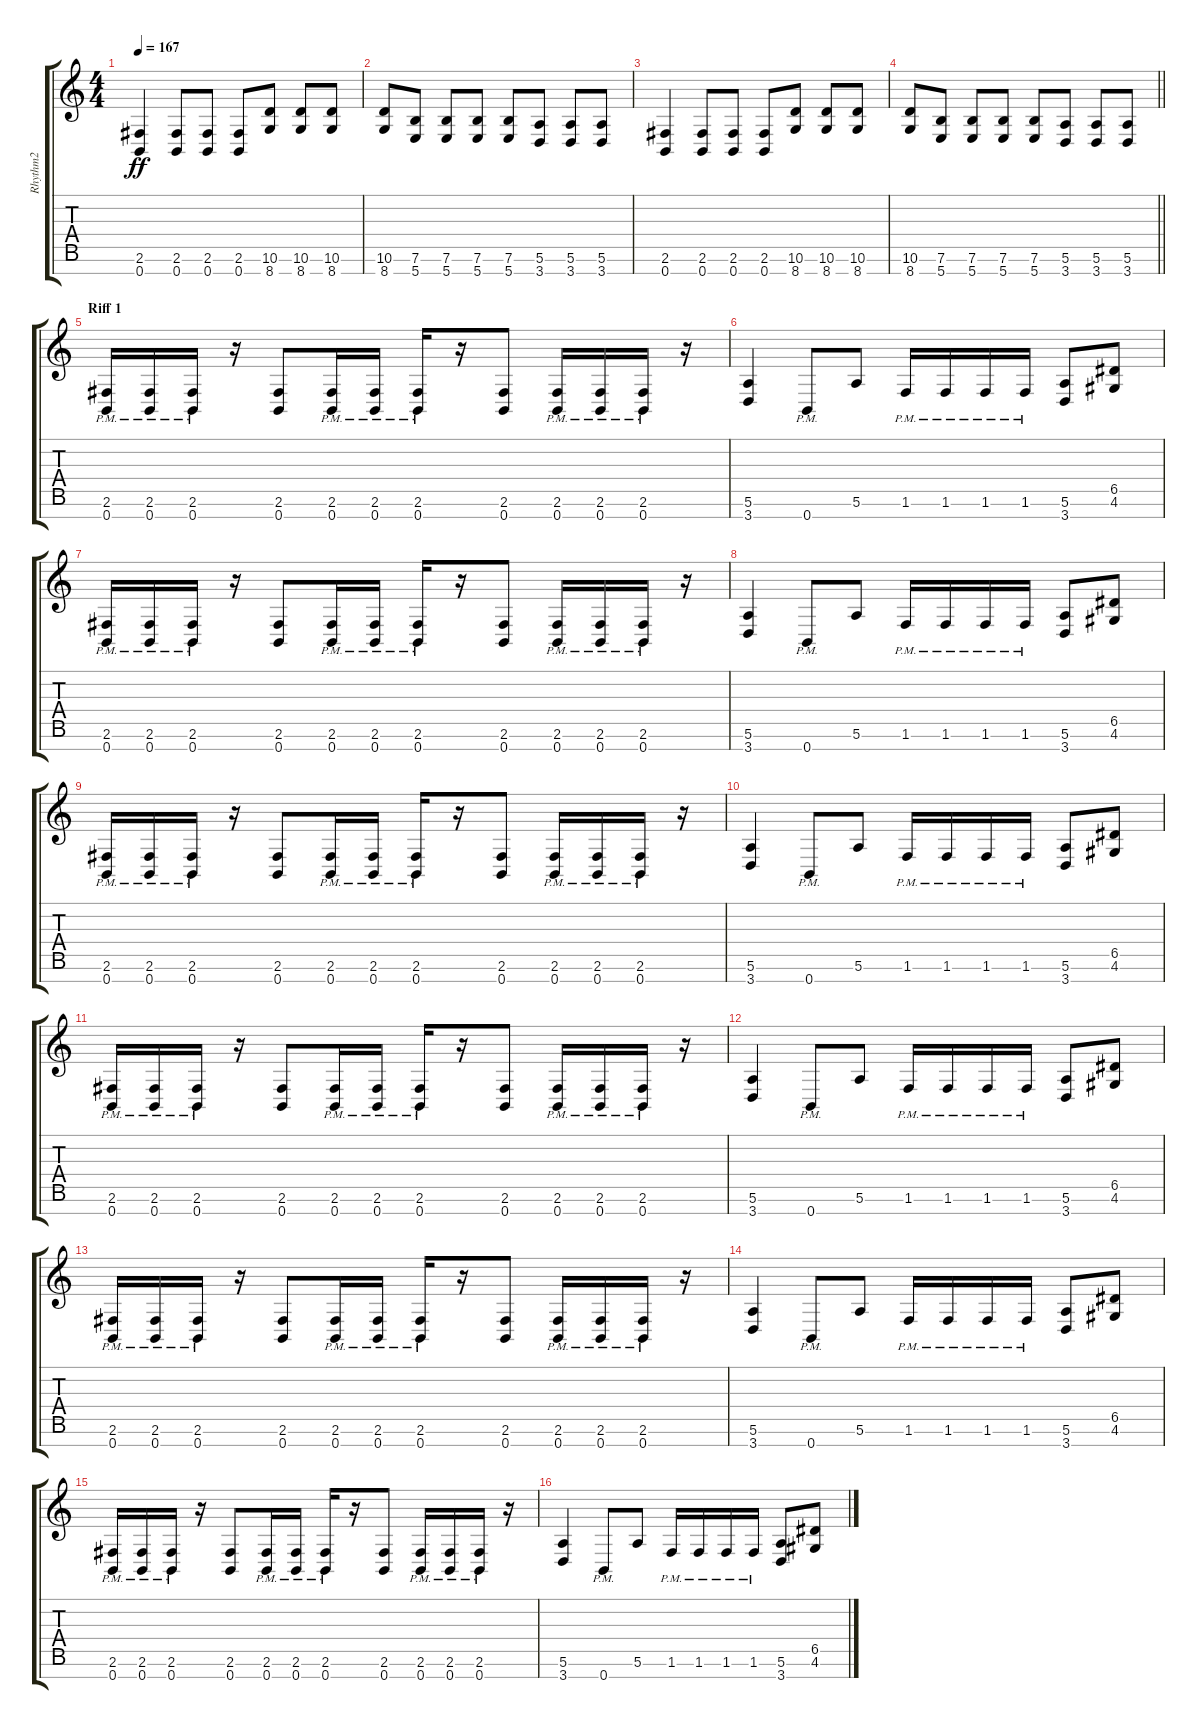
\track ("Rhythm2" "Rhythm2") {instrument overdrivenguitar}
\staff {score tabs}
\tuning (E4 B3 G3 D3 A2 E2 B1) {hide}
\ts (4 4)
\tempo 167
\clef g2
\ks c
(2.6 0.7).4{dy ff} (2.6 0.7).8 (2.6 0.7).8 (2.6 0.7).8 (10.6 8.7).8 (10.6 8.7).8 (10.6 8.7).8 |
(10.6 8.7).8 (7.6 5.7).8 (7.6 5.7).8 (7.6 5.7).8 (7.6 5.7).8 (5.6 3.7).8 (5.6 3.7).8 (5.6 3.7).8 |
(2.6 0.7).4 (2.6 0.7).8 (2.6 0.7).8 (2.6 0.7).8 (10.6 8.7).8 (10.6 8.7).8 (10.6 8.7).8 |
\barLineRight lightlight
(10.6 8.7).8 (7.6 5.7).8 (7.6 5.7).8 (7.6 5.7).8 (7.6 5.7).8 (5.6 3.7).8 (5.6 3.7).8 (5.6 3.7).8 |
\section ("" "Riff 1")
(2.6{pm} 0.7{pm}).16 (2.6{pm} 0.7{pm}).16 (2.6{pm} 0.7{pm}).16 r.16 (2.6 0.7).8 (2.6{pm} 0.7{pm}).16 (2.6{pm} 0.7{pm}).16 (2.6{pm} 0.7{pm}).16 r.16 (2.6 0.7).8 (2.6{pm} 0.7{pm}).16 (2.6{pm} 0.7{pm}).16 (2.6{pm} 0.7{pm}).16 r.16 |
(5.6 3.7).4 0.7{pm}.8 5.6.8 1.6{pm}.16 1.6{pm}.16 1.6{pm}.16 1.6{pm}.16 (5.6 3.7).8 (6.5 4.6).8 |
(2.6{pm} 0.7{pm}).16 (2.6{pm} 0.7{pm}).16 (2.6{pm} 0.7{pm}).16 r.16 (2.6 0.7).8 (2.6{pm} 0.7{pm}).16 (2.6{pm} 0.7{pm}).16 (2.6{pm} 0.7{pm}).16 r.16 (2.6 0.7).8 (2.6{pm} 0.7{pm}).16 (2.6{pm} 0.7{pm}).16 (2.6{pm} 0.7{pm}).16 r.16 |
(5.6 3.7).4 0.7{pm}.8 5.6.8 1.6{pm}.16 1.6{pm}.16 1.6{pm}.16 1.6{pm}.16 (5.6 3.7).8 (6.5 4.6).8 |
(2.6{pm} 0.7{pm}).16 (2.6{pm} 0.7{pm}).16 (2.6{pm} 0.7{pm}).16 r.16 (2.6 0.7).8 (2.6{pm} 0.7{pm}).16 (2.6{pm} 0.7{pm}).16 (2.6{pm} 0.7{pm}).16 r.16 (2.6 0.7).8 (2.6{pm} 0.7{pm}).16 (2.6{pm} 0.7{pm}).16 (2.6{pm} 0.7{pm}).16 r.16 |
(5.6 3.7).4 0.7{pm}.8 5.6.8 1.6{pm}.16 1.6{pm}.16 1.6{pm}.16 1.6{pm}.16 (5.6 3.7).8 (6.5 4.6).8 |
(2.6{pm} 0.7{pm}).16 (2.6{pm} 0.7{pm}).16 (2.6{pm} 0.7{pm}).16 r.16 (2.6 0.7).8 (2.6{pm} 0.7{pm}).16 (2.6{pm} 0.7{pm}).16 (2.6{pm} 0.7{pm}).16 r.16 (2.6 0.7).8 (2.6{pm} 0.7{pm}).16 (2.6{pm} 0.7{pm}).16 (2.6{pm} 0.7{pm}).16 r.16 |
(5.6 3.7).4 0.7{pm}.8 5.6.8 1.6{pm}.16 1.6{pm}.16 1.6{pm}.16 1.6{pm}.16 (5.6 3.7).8 (6.5 4.6).8 |
(2.6{pm} 0.7{pm}).16 (2.6{pm} 0.7{pm}).16 (2.6{pm} 0.7{pm}).16 r.16 (2.6 0.7).8 (2.6{pm} 0.7{pm}).16 (2.6{pm} 0.7{pm}).16 (2.6{pm} 0.7{pm}).16 r.16 (2.6 0.7).8 (2.6{pm} 0.7{pm}).16 (2.6{pm} 0.7{pm}).16 (2.6{pm} 0.7{pm}).16 r.16 |
(5.6 3.7).4 0.7{pm}.8 5.6.8 1.6{pm}.16 1.6{pm}.16 1.6{pm}.16 1.6{pm}.16 (5.6 3.7).8 (6.5 4.6).8 |
(2.6{pm} 0.7{pm}).16 (2.6{pm} 0.7{pm}).16 (2.6{pm} 0.7{pm}).16 r.16 (2.6 0.7).8 (2.6{pm} 0.7{pm}).16 (2.6{pm} 0.7{pm}).16 (2.6{pm} 0.7{pm}).16 r.16 (2.6 0.7).8 (2.6{pm} 0.7{pm}).16 (2.6{pm} 0.7{pm}).16 (2.6{pm} 0.7{pm}).16 r.16 |
(5.6 3.7).4 0.7{pm}.8 5.6.8 1.6{pm}.16 1.6{pm}.16 1.6{pm}.16 1.6{pm}.16 (5.6 3.7).8 (6.5 4.6).8
